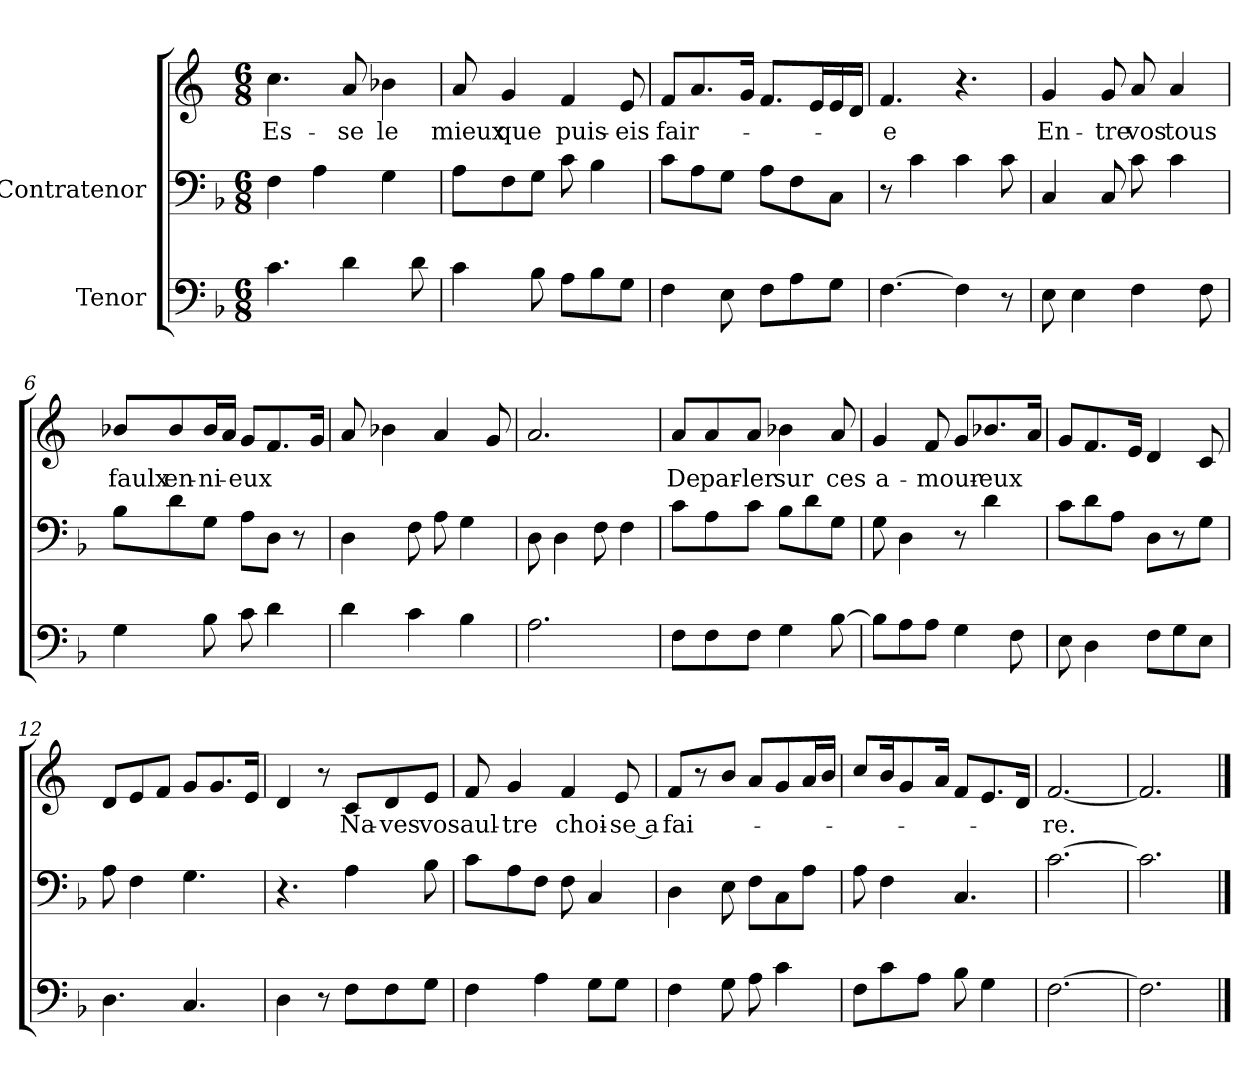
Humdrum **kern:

**kern	**kern	**kern	**text
*part3	*part2	*part1	*part1
*staff3	*staff2	*staff1	*staff1
*I"Tenor	*I"Contratenor	*	*
*clefF4	*clefF4	*clefG2	*
*k[b-]	*k[b-]	*k[]	*
*F:	*F:	*C:	*
*M6/8	*M6/8	*M6/8	*
=1	=1	=1	=1
!	!	!	!LO:LY:b
4.c\	4F\	4.cc\	Es-
.	4A\	.	.
!	!	!	!LO:LY:b
4d\	.	8a/	-se
!	!	!	!LO:LY:b
.	4G\	4b-X\	le
8d\	.	.	.
=2	=2	=2	=2
!	!	!	!LO:LY:b
4c\	8A\L	8a/	mieux
!	!	!	!LO:LY:b
.	8F\	4g/	que
8B-\	8G\J	.	.
!	!	!	!LO:LY:b
8A\L	8c\	4f/	puis-
8B-\	4B-\	.	.
!	!	!	!LO:LY:b
8G\J	.	8e/	-eis
=3	=3	=3	=3
!	!	!	!LO:LY:b
4F\	8c\L	8f/L	fair-
.	8A\	8.a/	.
8E\	8G\J	.	.
.	.	16g/Jk	.
8F\L	8A\L	8.f/L	.
8A\	8F\	.	.
.	.	16e/L	.
8G\J	8C\J	16e/	.
.	.	16d/JJ	.
=4	=4	=4	=4
!	!	!	!LO:LY:b
[4.F\	8r	4.f/	-e
.	4c\	.	.
4F\]	4c\	4.r	.
8r	8c\	.	.
=5	=5	=5	=5
!	!	!	!LO:LY:b
8E\	4C/	4g/	En-
4E\	.	.	.
!	!	!	!LO:LY:b
.	8C/	8g/	-tre
!	!	!	!LO:LY:b
4F\	8c\	8a/	vos
!	!	!	!LO:LY:b
.	4c\	4a/	tous
8F\	.	.	.
=6	=6	=6	=6
!	!	!	!LO:LY:b
4G\	8B-\L	8b-X/L	faulx
!	!	!	!LO:LY:b
.	8d\	8b-/	en-
!	!	!	!LO:LY:b
8B-\	8G\J	16b-/L	-ni-
.	.	16a/JJ	.
!	!	!	!LO:LY:b
8c\	8A\L	8g/L	-eux
4d\	8D\J	8.f/	.
.	8r	.	.
.	.	16g/Jk	.
!!LO:LB:g=z
=7	=7	=7	=7
4d\	4D\	8a/	.
.	.	4b-i\	.
4c\	8F\	.	.
.	8A\	4a/	.
4B-\	4G\	.	.
.	.	8g/	.
=8	=8	=8	=8
2.A\	8D\	2.a/	.
.	4D\	.	.
.	8F\	.	.
.	4F\	.	.
=9	=9	=9	=9
!	!	!	!LO:LY:b
8F\L	8c\L	8a/L	De
!	!	!	!LO:LY:b
8F\	8A\	8a/	par-
!	!	!	!LO:LY:b
8F\J	8c\J	8a/J	-ler
!	!	!	!LO:LY:b
4G\	8B-\L	4b-i\	sur
.	8d\	.	.
!	!	!	!LO:LY:b
[8B-\	8G\J	8a/	ces
=10	=10	=10	=10
!	!	!	!LO:LY:b
8B-\L]	8G\	4g/	a-
8A\	4D\	.	.
!	!	!	!LO:LY:b
8A\J	.	8f/	-mour-
4G\	8r	8g/L	.
!	!	!	!LO:LY:b
.	4d\	8.b-i/	-eux
8F\	.	.	.
.	.	16a/Jk	.
=11	=11	=11	=11
8E\	8c\L	8g/L	.
4D\	8d\	8.f/	.
.	8A\J	.	.
.	.	16e/Jk	.
8F\L	8D\L	4d/	.
8G\	8r	.	.
8E\J	8G\J	8c/	.
=12	=12	=12	=12
4.D\	8A\	8d/L	.
.	4F\	8e/	.
.	.	8f/J	.
4.C/	4.G\	8g/L	.
.	.	8.g/	.
.	.	16e/Jk	.
!!LO:LB:g=z
=13	=13	=13	=13
4D\	4.r	4d/	.
8r	.	8r	.
!	!	!	!LO:LY:b
8F\L	4A\	8c/L	Na-
!	!	!	!LO:LY:b
8F\	.	8d/	-ves
!	!	!	!LO:LY:b
8G\J	8B-\	8e/J	vos
=14	=14	=14	=14
!	!	!	!LO:LY:b
4F\	8c\L	8f/	aul-
!	!	!	!LO:LY:b
.	8A\	4g/	-tre
4A\	8F\J	.	.
!	!	!	!LO:LY:b
.	8F\	4f/	choi-
8G\L	4C/	.	.
!	!	!	!LO:LY:b
8G\J	.	8e/	-se a
=15	=15	=15	=15
!	!	!	!LO:LY:b
4F\	4D\	8f/L	fai-
.	.	8r	.
8G\	8E\	8b/J	.
8A\	8F\L	8a/L	.
4c\	8C\	8g/	.
.	8A\J	16a/L	.
.	.	16b/JJ	.
=16	=16	=16	=16
8F\L	8A\	8cc/L	.
8c\	4F\	16b/k	.
.	.	8g/	.
8A\J	.	.	.
.	.	16a/Jk	.
8B-\	4.C/	8f/L	.
4G\	.	8.e/	.
.	.	16d/Jk	.
=17	=17	=17	=17
!	!	!	!LO:LY:b
[2.F\	[2.c\	[2.f/	-re.
=18	=18	=18	=18
2.F\]	2.c\]	2.f/]	.
==	==	==	==
*-	*-	*-	*-
